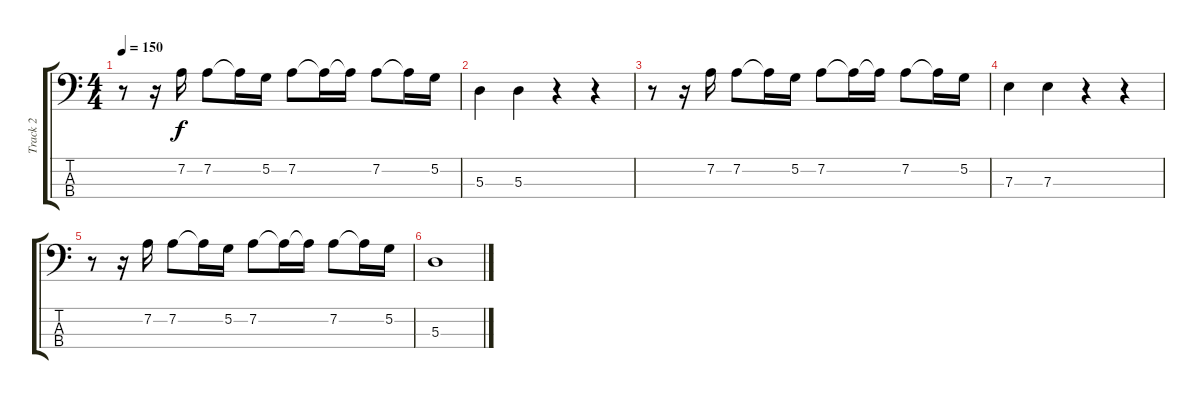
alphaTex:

\track ("Track 2" "Track 2") {instrument acousticbass}
\staff {score tabs}
\tuning (G2 D2 A1 E1) {hide}
\ts (4 4)
\tempo 150
\clef f4
\ks c
r.8{dy f} r.16 7.2.16 7.2.8 7.2{t}.16 5.2.16 7.2.8 7.2{t}.16 7.2{t}.16 7.2.8 7.2{t}.16 5.2.16 |
5.3.4 5.3.4 r.4 r.4 |
r.8 r.16 7.2.16 7.2.8 7.2{t}.16 5.2.16 7.2.8 7.2{t}.16 7.2{t}.16 7.2.8 7.2{t}.16 5.2.16 |
7.3.4 7.3.4 r.4 r.4 |
r.8 r.16 7.2.16 7.2.8 7.2{t}.16 5.2.16 7.2.8 7.2{t}.16 7.2{t}.16 7.2.8 7.2{t}.16 5.2.16 |
5.3.1
